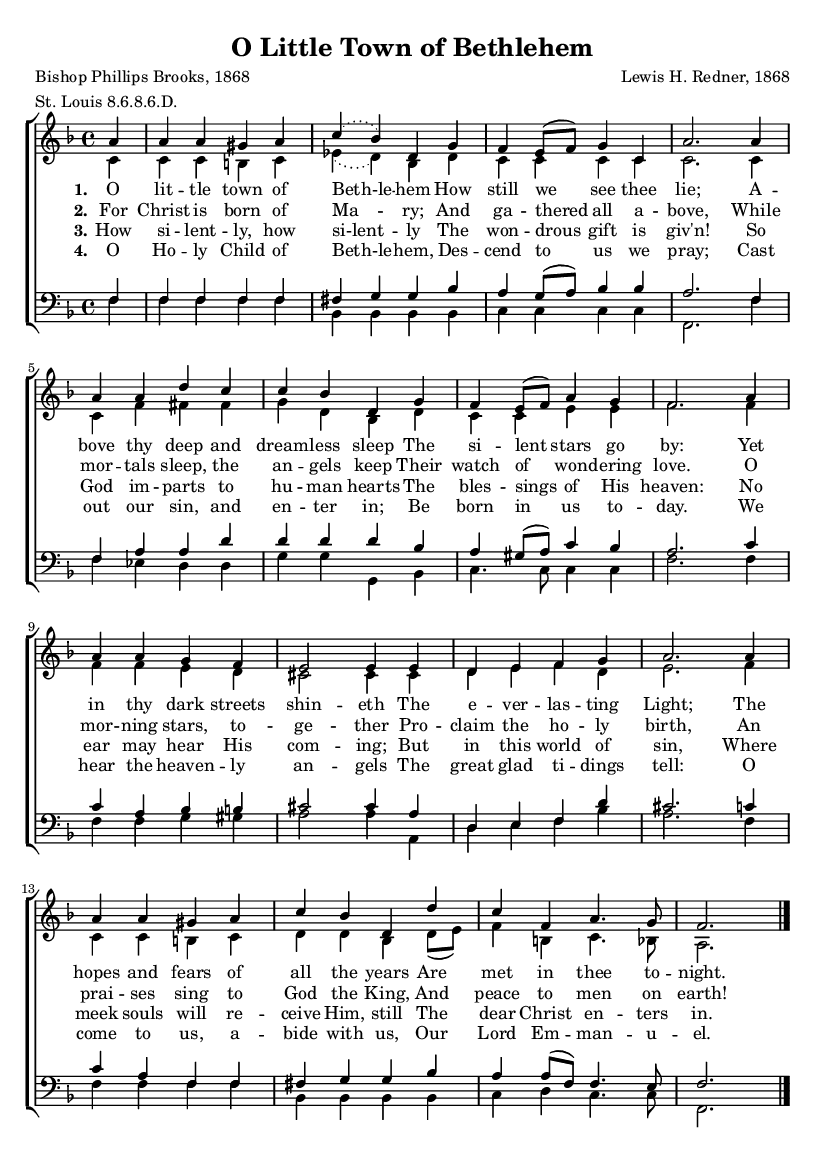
\header {
  filename = "o_little_town.ly"
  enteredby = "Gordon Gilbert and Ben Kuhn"
  composer = "Lewis H. Redner, 1868"
  poet = "Bishop Phillips Brooks, 1868"
  date=""
  title = "O Little Town of Bethlehem"
  toc_as = "O Little Town of Bethlehem (Lewis H. Redner)"
  % index_as = "O Little Town of Bethlehem!Redner"
  metre = "St. Louis 8.6.8.6.D."
  meter = \metre
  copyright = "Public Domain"
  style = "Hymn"
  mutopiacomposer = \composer
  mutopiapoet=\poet
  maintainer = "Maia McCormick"
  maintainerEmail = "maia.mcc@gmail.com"
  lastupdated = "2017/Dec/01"
}

\version "2.14.2"

\include "header.ly"
global= {
  \time 4/4
  \key g \major
  \partial 4
}

sop = \context Voice = "sop"    {
  \voiceOne
  \slurDotted
  b'4 | b' b' ais' b' | d''( c'') e' a' |
  \slurSolid
  g' fis'8( g') a'4 d' | b'2. b'4 |
  b' b' e'' d'' | d'' c'' e' a' |
  g' fis'8( g') b'4 a' | g'2. b'4 |
  b' b' a' g' | fis'2 fis'4 fis'4 |
  e' fis' g' a' | b'2. b'4 |
  b' b' ais' b' | d'' c'' e' e'' |
  d'' g' b'4. a'8 g'2. \bar "|."

}

alto=\context Voice = "alto"   {
  \voiceTwo
  \slurDotted
  d'4 | d' d' cis' d' | f'( e') c' e' |
  \slurSolid
  d' d' d' d' | d'2. d'4 |
  d' g' gis' gis' | a' e' c' e' |
  d' d' fis' fis' | g'2. g'4 |
  g' g' fis' e' | dis'2 dis'4 dis' |
  e' fis' g' e' | fis'2. g'4 |
  d' d' cis' d' | e' e' c' e'8( fis') |
  g'4 cis' d'4. c'8 | b2.
}

tenor = \context Voice = "tenor"   {
  \voiceOne
  g4 g g g g gis a a
  c' b a8( b) c'4 c' b2.
  g4 g b b e' e' e' e'
  c' b ais8( b) d'4 c' b2.
  d'4 d' b c' cis' dis'2 dis'4
  b e fis g e' dis'2.
  d'4 d' b g g gis a a
  c' b b8( g) g4. fis8 g2.
}

bass = \context Voice = "bass"   {
  \voiceTwo
  g4 g g g g c c c
  c d d d d g,2.
  g4 g f e e a a a,
  c d4. d8 d4 d g2.
  g4 g g a ais b2 b4
  b, e fis g c' b2.
  g4 g g g g c c c
  c d e d4. d8 g,2.
}
accomp=\chordmode {

}



stanzaa = \lyricmode {
  O lit -- tle town of Beth-le -- hem
  How still we see thee lie;
  A -- bove thy deep and dream -- less sleep
  The si -- lent stars go by:
  Yet in thy dark streets shin -- eth
  The e -- ver -- las -- ting Light;
  The hopes and fears of all the years
  Are met in thee to -- night.
}

stanzab = \lyricmode {
  For Christ is born of Ma --  ry;
  And ga -- thered all a -- bove,
  While mor -- tals sleep, the an -- gels keep
  Their watch of won -- dering love.
  O mor -- ning stars, to -- ge -- ther
  Pro -- claim the ho -- ly birth,
  An prai -- ses sing to God the King,
  And peace to men on earth!
}

stanzac = \lyricmode {
  How si -- lent -- ly, how si-lent -- ly
  The won -- drous gift is giv'n!
  So God im -- parts to hu -- man hearts
  The bles -- sings of His heaven:
  No ear may hear His com -- ing;
  But in this world of sin,
  Where meek souls will re -- ceive Him, still
  The dear Christ en -- ters in.
}

stanzad = \lyricmode {
  O Ho -- ly Child of Beth-le -- hem,
  Des -- cend to us we pray;
  Cast out our sin, and en -- ter in;
  Be born in us to -- day.
  We hear the heaven -- ly an -- gels
  The great glad ti -- dings tell:
  O come to us, a -- bide with us,
  Our Lord Em -- man -- u -- el.
}
stanzae = \lyricmode {

}
stanzaf = \lyricmode {

}

\score {
  \transpose g f
  \context ChoirStaff <<
    \context ChordNames \accomp
    \unset ChoirStaff.melismaBusyProperties
    \context Staff ="upper"  { \clef "G" <<
      \global
      \sop
      \alto
    >>}

    \lyricsto "sop" \context Lyrics = "stanza-1" {
      \set stanza = "1."
      \stanzaa }
    \lyricsto "sop" \context Lyrics = "stanza-2" {
      \set stanza = "2."
      \stanzab }
    \lyricsto "sop" \context Lyrics = "stanza-3" {
      \set stanza = "3."
      \stanzac }
    \lyricsto "sop" \context Lyrics = "stanza-4" {
      \set stanza = "4."
      \stanzad }
                                %	\lyricsto "sop" \context Lyrics = "stanza-5" {
                                %		\set stanza = "5."
                                %			\stanzae }
                                %	\lyricsto "sop" \context Lyrics = "stanza-6" {
                                %		\set stanza = "6."
                                %			\stanzaf }
    \context Staff = "lower"  { \clef "F"<<
      \global
      \tenor
      \bass
    >>}
  >>
}

